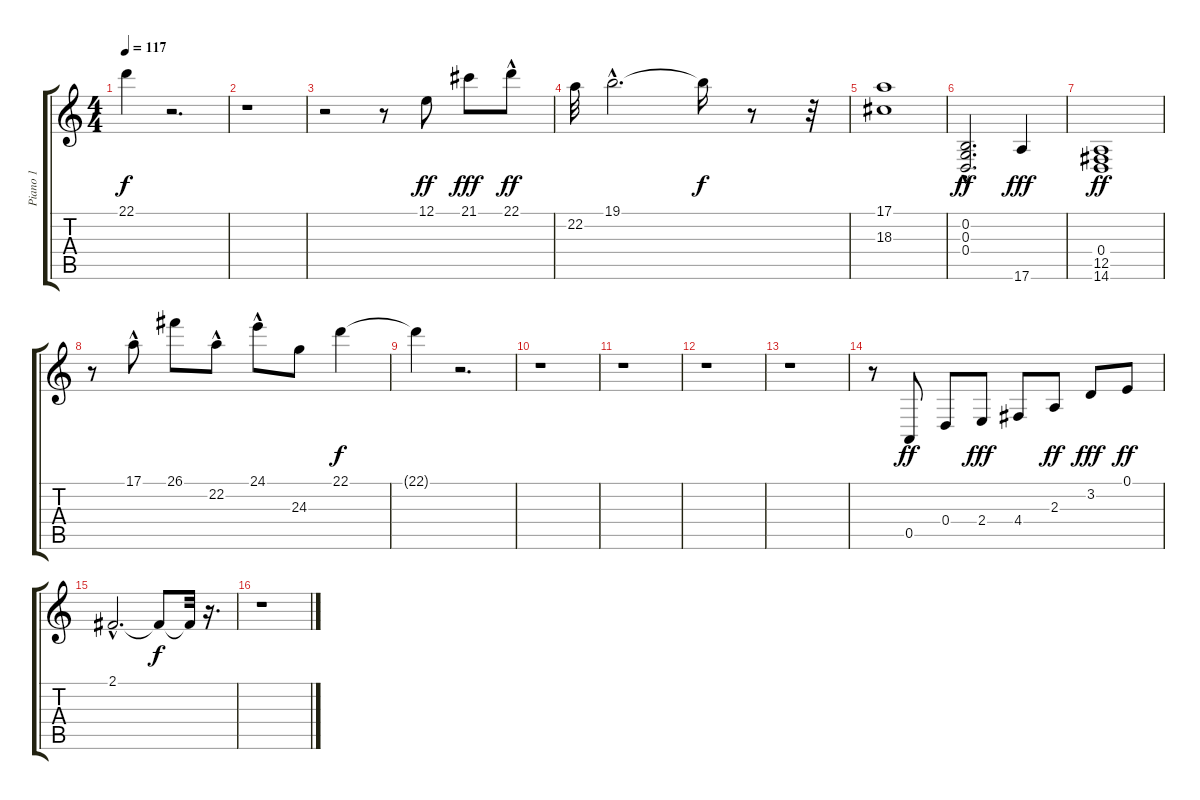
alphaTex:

\track ("Piano 1" "Piano 1") {instrument acousticgrandpiano}
\staff {score tabs}
\tuning (E4 B3 G3 D3 A2 E2) {hide}
\ts (4 4)
\tempo 117
\clef g2
\ks c
22.1{t}.4{dy f} r.2{d} |
r.1 |
r.2 r.8 12.1.8{dy ff} 21.1.8{dy fff} 22.1{hac}.8{dy ff} |
22.2.32 19.1{hac}.2{d} 19.1{t}.16{dy f} r.8 r.32 |
(17.1 18.3).1 |
(0.2 0.3{hac} 0.4{hac}).2{d dy ff} 17.6.4{dy fff} |
(0.4 12.5 14.6).1{dy ff} |
r.8 17.1{hac}.8 26.1.8 22.2{hac}.8 24.1{hac}.8 24.3.8 22.1.4{dy f} |
22.1{t}.4 r.2{d} |
r.1 |
r.1 |
r.1 |
r.1 |
r.8 0.5.8{dy ff} 0.4.8 2.4.8{dy fff} 4.4.8 2.3.8{dy ff} 3.2.8{dy fff} 0.1.8{dy ff} |
2.1{hac}.2{d} 2.1{t}.8{dy f} 2.1{t}.32 r.16{d} |
r.1
